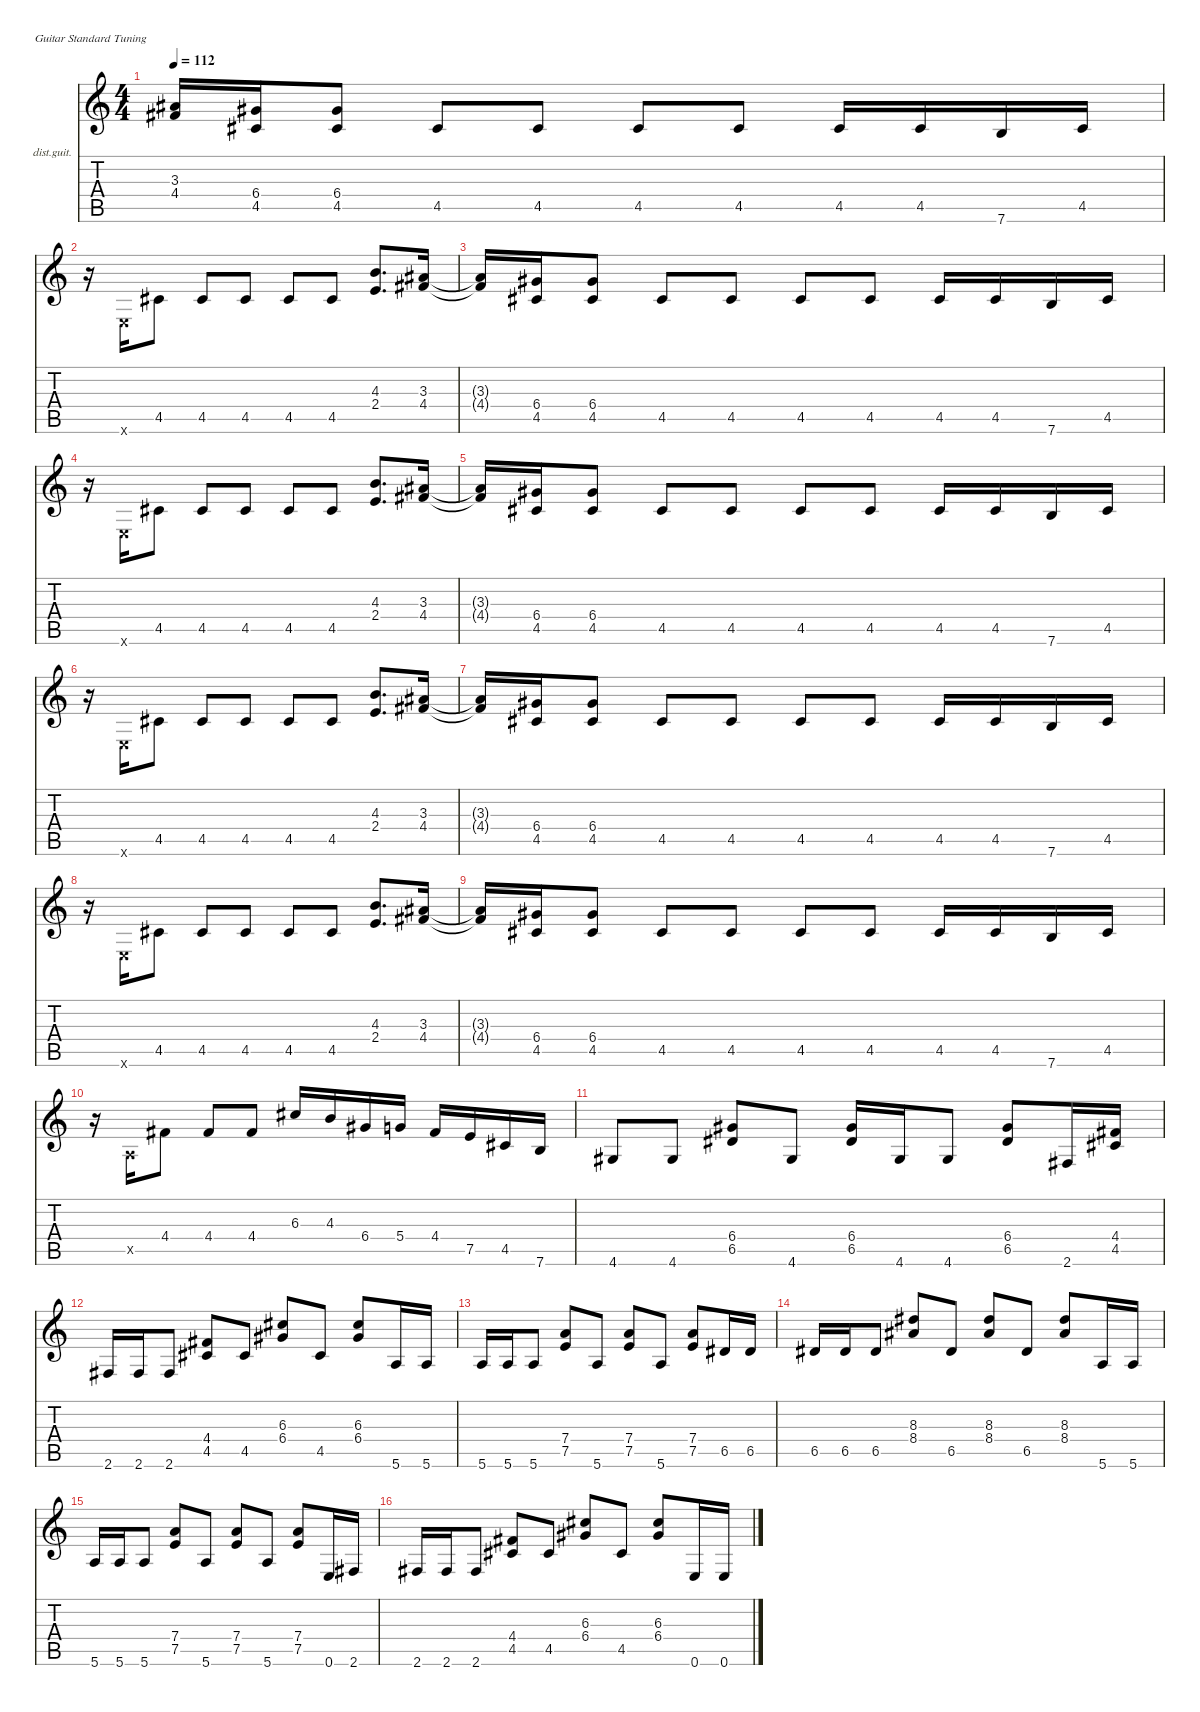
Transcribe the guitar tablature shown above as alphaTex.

\defaultSystemsLayout 4
\hideDynamics
\bracketExtendMode nobrackets
\firstSystemTrackNameOrientation horizontal
\otherSystemsTrackNameOrientation horizontal
\track ("Gtr. 1" "dist.guit.") {instrument distortionguitar}
\staff {score tabs}
\tuning (E4 B3 G3 D3 A2 E2)
\ts (4 4)
\tempo 112
\clef g2
\ks c
(3.3{t acc #} 4.4{t acc #}).16{dy f beam Up} (6.4{acc #} 4.5{acc #}).16{beam Up} (6.4{acc #} 4.5{acc #}).8{beam Up} 4.5{acc #}.8{beam Up} 4.5{acc #}.8{beam Up} 4.5{acc #}.8{beam Up} 4.5{acc #}.8{beam Up} 4.5{acc #}.16{beam Up} 4.5{acc #}.16{beam Up} 7.6.16{beam Up} 4.5{acc #}.16{beam Up} |
r.16{beam Down} 0.6{x}.16{beam Up} 4.5{acc #}.8{beam Up} 4.5{acc #}.8{beam Up} 4.5{acc #}.8{beam Up} 4.5{acc #}.8{beam Up} 4.5{acc #}.8{beam Up} (4.3 2.4).8{d beam Up} (3.3{acc #} 4.4{acc #}).16{beam Up} |
(3.3{t acc #} 4.4{t acc #}).16{beam Up} (6.4{acc #} 4.5{acc #}).16{beam Up} (6.4{acc #} 4.5{acc #}).8{beam Up} 4.5{acc #}.8{beam Up} 4.5{acc #}.8{beam Up} 4.5{acc #}.8{beam Up} 4.5{acc #}.8{beam Up} 4.5{acc #}.16{beam Up} 4.5{acc #}.16{beam Up} 7.6.16{beam Up} 4.5{acc #}.16{beam Up} |
r.16{beam Down} 0.6{x}.16{beam Up} 4.5{acc #}.8{beam Up} 4.5{acc #}.8{beam Up} 4.5{acc #}.8{beam Up} 4.5{acc #}.8{beam Up} 4.5{acc #}.8{beam Up} (4.3 2.4).8{d beam Up} (3.3{acc #} 4.4{acc #}).16{beam Up} |
(3.3{t acc #} 4.4{t acc #}).16{beam Up} (6.4{acc #} 4.5{acc #}).16{beam Up} (6.4{acc #} 4.5{acc #}).8{beam Up} 4.5{acc #}.8{beam Up} 4.5{acc #}.8{beam Up} 4.5{acc #}.8{beam Up} 4.5{acc #}.8{beam Up} 4.5{acc #}.16{beam Up} 4.5{acc #}.16{beam Up} 7.6.16{beam Up} 4.5{acc #}.16{beam Up} |
r.16{beam Down} 0.6{x}.16{beam Up} 4.5{acc #}.8{beam Up} 4.5{acc #}.8{beam Up} 4.5{acc #}.8{beam Up} 4.5{acc #}.8{beam Up} 4.5{acc #}.8{beam Up} (4.3 2.4).8{d beam Up} (3.3{acc #} 4.4{acc #}).16{beam Up} |
(3.3{t acc #} 4.4{t acc #}).16{beam Up} (6.4{acc #} 4.5{acc #}).16{beam Up} (6.4{acc #} 4.5{acc #}).8{beam Up} 4.5{acc #}.8{beam Up} 4.5{acc #}.8{beam Up} 4.5{acc #}.8{beam Up} 4.5{acc #}.8{beam Up} 4.5{acc #}.16{beam Up} 4.5{acc #}.16{beam Up} 7.6.16{beam Up} 4.5{acc #}.16{beam Up} |
r.16{beam Down} 0.6{x}.16{beam Up} 4.5{acc #}.8{beam Up} 4.5{acc #}.8{beam Up} 4.5{acc #}.8{beam Up} 4.5{acc #}.8{beam Up} 4.5{acc #}.8{beam Up} (4.3 2.4).8{d beam Up} (3.3{acc #} 4.4{acc #}).16{beam Up} |
(3.3{t acc #} 4.4{t acc #}).16{beam Up} (6.4{acc #} 4.5{acc #}).16{beam Up} (6.4{acc #} 4.5{acc #}).8{beam Up} 4.5{acc #}.8{beam Up} 4.5{acc #}.8{beam Up} 4.5{acc #}.8{beam Up} 4.5{acc #}.8{beam Up} 4.5{acc #}.16{beam Up} 4.5{acc #}.16{beam Up} 7.6.16{beam Up} 4.5{acc #}.16{beam Up} |
r.16{beam Down} 0.5{x}.16{beam Up} 4.4{acc #}.8{beam Up} 4.4{acc #}.8{beam Up} 4.4{acc #}.8{beam Up} 6.3{acc #}.16{beam Up} 4.3.16{beam Up} 6.4{acc #}.16{beam Up} 5.4.16{beam Up} 4.4{acc #}.16{beam Up} 7.5.16{beam Up} 4.5{acc #}.16{beam Up} 7.6.16{beam Up} |
4.6{acc #}.8{beam Up} 4.6{acc #}.8{beam Up} (6.4{acc #} 6.5{acc #}).8{beam Up} 4.6{acc #}.8{beam Up} (6.4{acc #} 6.5{acc #}).16{beam Up} 4.6{acc #}.16{beam Up} 4.6{acc #}.8{beam Up} (6.4{acc #} 6.5{acc #}).8{beam Up} 2.6{acc #}.16{beam Up} (4.4{acc #} 4.5{acc #}).16{beam Up} |
2.6{acc #}.16{beam Up} 2.6{acc #}.16{beam Up} 2.6{acc #}.8{beam Up} (4.4{acc #} 4.5{acc #}).8{beam Up} 4.5{acc #}.8{beam Up} (6.3{acc #} 6.4{acc #}).8{beam Up} 4.5{acc #}.8{beam Up} (6.3{acc #} 6.4{acc #}).8{beam Up} 5.6.16{beam Up} 5.6.16{beam Up} |
5.6.16{beam Up} 5.6.16{beam Up} 5.6.8{beam Up} (7.4 7.5).8{beam Up} 5.6.8{beam Up} (7.4 7.5).8{beam Up} 5.6.8{beam Up} (7.4 7.5).8{beam Up} 6.5{acc #}.16{beam Up} 6.5{acc #}.16{beam Up} |
6.5{acc #}.16{beam Up} 6.5{acc #}.16{beam Up} 6.5{acc #}.8{beam Up} (8.3{acc #} 8.4{acc #}).8{beam Up} 6.5{acc #}.8{beam Up} (8.3{acc #} 8.4{acc #}).8{beam Up} 6.5{acc #}.8{beam Up} (8.3{acc #} 8.4{acc #}).8{beam Up} 5.6.16{beam Up} 5.6.16{beam Up} |
5.6.16{beam Up} 5.6.16{beam Up} 5.6.8{beam Up} (7.4 7.5).8{beam Up} 5.6.8{beam Up} (7.4 7.5).8{beam Up} 5.6.8{beam Up} (7.4 7.5).8{beam Up} 0.6.16{beam Up} 2.6{acc #}.16{beam Up} |
2.6{acc #}.16{beam Up} 2.6{acc #}.16{beam Up} 2.6{acc #}.8{beam Up} (4.4{acc #} 4.5{acc #}).8{beam Up} 4.5{acc #}.8{beam Up} (6.3{acc #} 6.4{acc #}).8{beam Up} 4.5{acc #}.8{beam Up} (6.3{acc #} 6.4{acc #}).8{beam Up} 0.6.16{beam Up} 0.6.16{beam Up}
